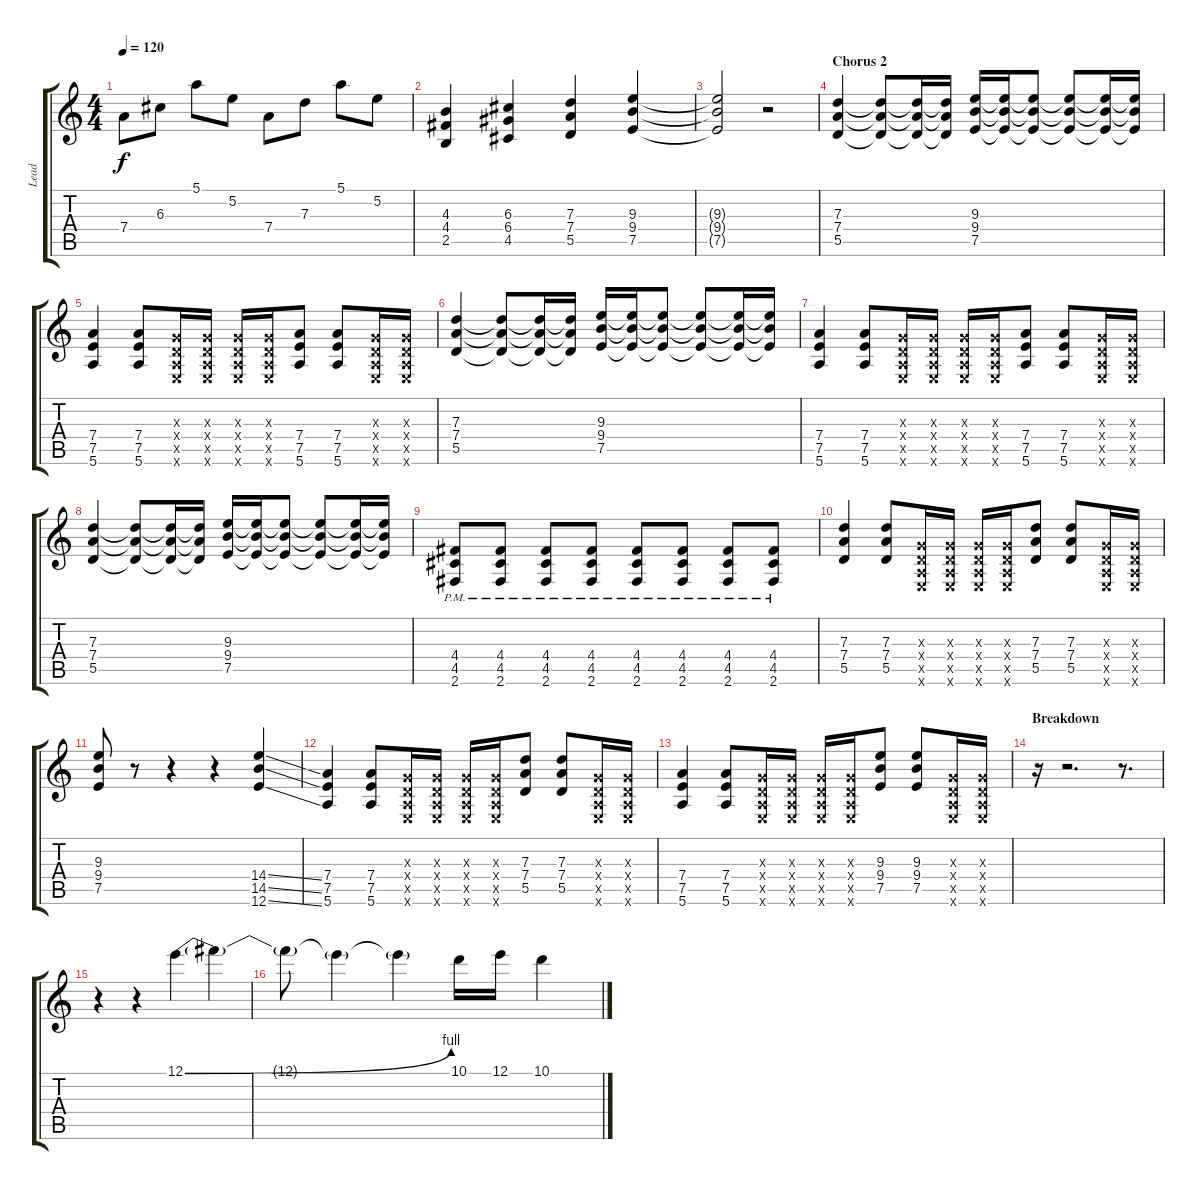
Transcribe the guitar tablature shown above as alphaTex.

\track ("Lead" "Lead") {instrument distortionguitar}
\staff {score tabs}
\tuning (E4 B3 G3 D3 A2 E2) {hide}
\ts (4 4)
\tempo 120
\clef g2
\ks c
7.4.8{dy f} 6.3.8 5.1.8 5.2.8 7.4.8 7.3.8 5.1.8 5.2.8 |
(4.3 4.4 2.5).4 (6.3 6.4 4.5).4 (7.3 7.4 5.5).4 (9.3 9.4 7.5).4 |
(9.3{t} 9.4{t} 7.5{t}).2 r.2 |
\section ("" "Chorus 2")
(7.3 7.4 5.5).4 (7.3{t} 7.4{t} 5.5{t}).8 (7.3{t} 7.4{t} 5.5{t}).16 (7.3{t} 7.4{t} 5.5{t}).16 (9.3 9.4 7.5).16 (9.3{t} 9.4{t} 7.5{t}).16 (9.3{t} 9.4{t} 7.5{t}).8 (9.3{t} 9.4{t} 7.5{t}).8 (9.3{t} 9.4{t} 7.5{t}).16 (9.3{t} 9.4{t} 7.5{t}).16 |
(7.4 7.5 5.6).4 (7.4 7.5 5.6).8 (0.3{x} 0.4{x} 0.5{x} 0.6{x}).16 (0.3{x} 0.4{x} 0.5{x} 0.6{x}).16 (0.3{x} 0.4{x} 0.5{x} 0.6{x}).16 (0.3{x} 0.4{x} 0.5{x} 0.6{x}).16 (7.4 7.5 5.6).8 (7.4 7.5 5.6).8 (0.3{x} 0.4{x} 0.5{x} 0.6{x}).16 (0.3{x} 0.4{x} 0.5{x} 0.6{x}).16 |
(7.3 7.4 5.5).4 (7.3{t} 7.4{t} 5.5{t}).8 (7.3{t} 7.4{t} 5.5{t}).16 (7.3{t} 7.4{t} 5.5{t}).16 (9.3 9.4 7.5).16 (9.3{t} 9.4{t} 7.5{t}).16 (9.3{t} 9.4{t} 7.5{t}).8 (9.3{t} 9.4{t} 7.5{t}).8 (9.3{t} 9.4{t} 7.5{t}).16 (9.3{t} 9.4{t} 7.5{t}).16 |
(7.4 7.5 5.6).4 (7.4 7.5 5.6).8 (0.3{x} 0.4{x} 0.5{x} 0.6{x}).16 (0.3{x} 0.4{x} 0.5{x} 0.6{x}).16 (0.3{x} 0.4{x} 0.5{x} 0.6{x}).16 (0.3{x} 0.4{x} 0.5{x} 0.6{x}).16 (7.4 7.5 5.6).8 (7.4 7.5 5.6).8 (0.3{x} 0.4{x} 0.5{x} 0.6{x}).16 (0.3{x} 0.4{x} 0.5{x} 0.6{x}).16 |
(7.3 7.4 5.5).4 (7.3{t} 7.4{t} 5.5{t}).8 (7.3{t} 7.4{t} 5.5{t}).16 (7.3{t} 7.4{t} 5.5{t}).16 (9.3 9.4 7.5).16 (9.3{t} 9.4{t} 7.5{t}).16 (9.3{t} 9.4{t} 7.5{t}).8 (9.3{t} 9.4{t} 7.5{t}).8 (9.3{t} 9.4{t} 7.5{t}).16 (9.3{t} 9.4{t} 7.5{t}).16 |
(4.4 4.5 2.6{pm}).8 (4.4 4.5 2.6{pm}).8 (4.4 4.5 2.6{pm}).8 (4.4 4.5 2.6{pm}).8 (4.4 4.5 2.6{pm}).8 (4.4 4.5 2.6{pm}).8 (4.4 4.5 2.6{pm}).8 (4.4 4.5 2.6{pm}).8 |
(7.3 7.4 5.5).4 (7.3 7.4 5.5).8 (0.3{x} 0.4{x} 0.5{x} 0.6{x}).16 (0.3{x} 0.4{x} 0.5{x} 0.6{x}).16 (0.3{x} 0.4{x} 0.5{x} 0.6{x}).16 (0.3{x} 0.4{x} 0.5{x} 0.6{x}).16 (7.3 7.4 5.5).8 (7.3 7.4 5.5).8 (0.3{x} 0.4{x} 0.5{x} 0.6{x}).16 (0.3{x} 0.4{x} 0.5{x} 0.6{x}).16 |
(9.3 9.4 7.5).8 r.8 r.4 r.4 (14.4{ss} 14.5{ss} 12.6{ss}).4 |
(7.4 7.5 5.6).4 (7.4 7.5 5.6).8 (0.3{x} 0.4{x} 0.5{x} 0.6{x}).16 (0.3{x} 0.4{x} 0.5{x} 0.6{x}).16 (0.3{x} 0.4{x} 0.5{x} 0.6{x}).16 (0.3{x} 0.4{x} 0.5{x} 0.6{x}).16 (7.3 7.4 5.5).8 (7.3 7.4 5.5).8 (0.3{x} 0.4{x} 0.5{x} 0.6{x}).16 (0.3{x} 0.4{x} 0.5{x} 0.6{x}).16 |
(7.4 7.5 5.6).4 (7.4 7.5 5.6).8 (0.3{x} 0.4{x} 0.5{x} 0.6{x}).16 (0.3{x} 0.4{x} 0.5{x} 0.6{x}).16 (0.3{x} 0.4{x} 0.5{x} 0.6{x}).16 (0.3{x} 0.4{x} 0.5{x} 0.6{x}).16 (9.3 9.4 7.5).8 (9.3 9.4 7.5).8 (0.3{x} 0.4{x} 0.5{x} 0.6{x}).16 (0.3{x} 0.4{x} 0.5{x} 0.6{x}).16 |
\section ("" "Breakdown")
r.16 r.2{d} r.8{d} |
r.4 r.4 12.1{be (bend 0 0 60 4)}.4 12.1{t}.4 |
12.1{t}.8 12.1{t}.4 12.1{t}.4 10.1.16 12.1.16 10.1.4
